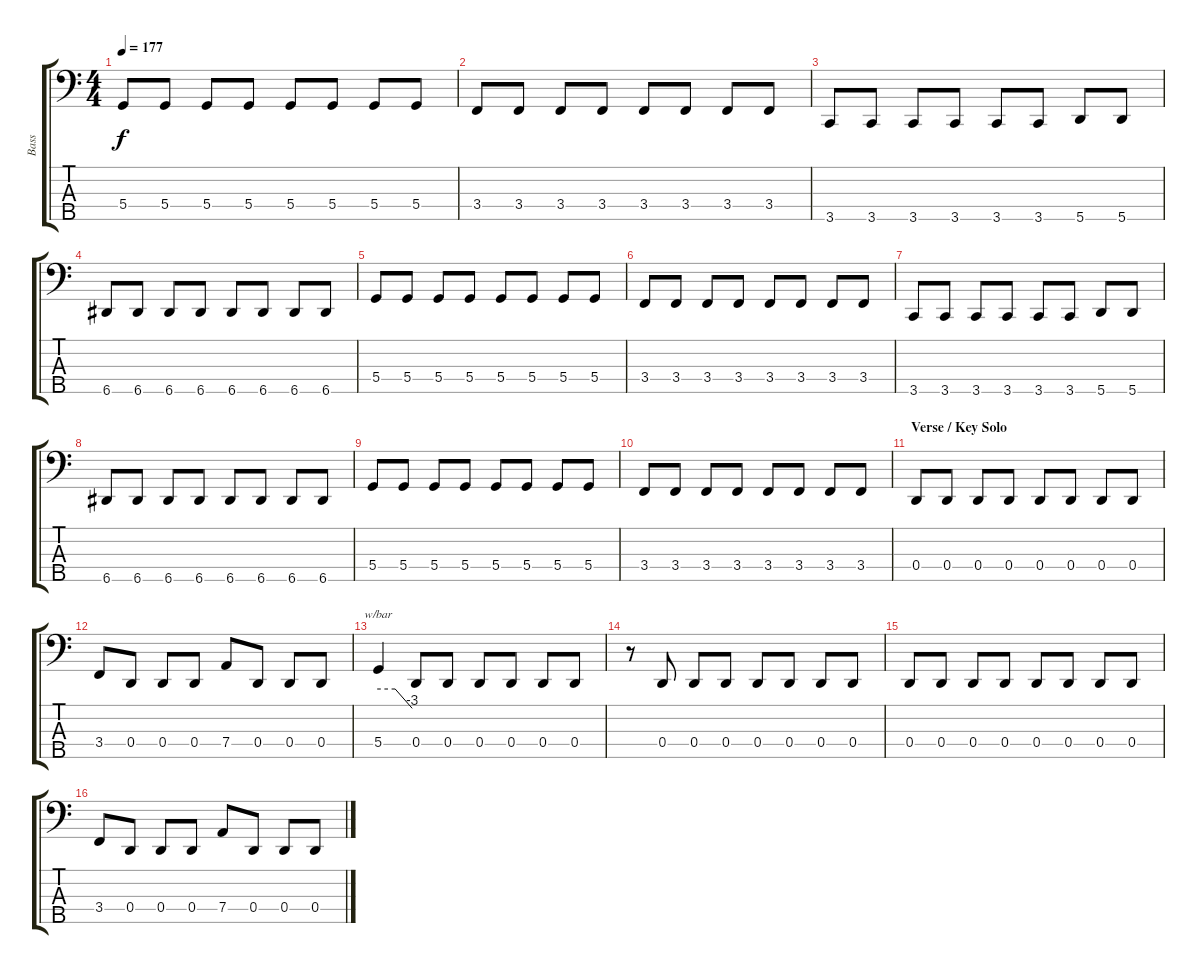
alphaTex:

\track ("Bass" "Bass") {instrument electricbasspick}
\staff {score tabs}
\tuning (F2 C2 G1 D1 A0) {hide}
\ts (4 4)
\tempo 177
\clef f4
\ks c
5.4.8{dy f} 5.4.8 5.4.8 5.4.8 5.4.8 5.4.8 5.4.8 5.4.8 |
3.4.8 3.4.8 3.4.8 3.4.8 3.4.8 3.4.8 3.4.8 3.4.8 |
3.5.8 3.5.8 3.5.8 3.5.8 3.5.8 3.5.8 5.5.8 5.5.8 |
6.5.8 6.5.8 6.5.8 6.5.8 6.5.8 6.5.8 6.5.8 6.5.8 |
5.4.8 5.4.8 5.4.8 5.4.8 5.4.8 5.4.8 5.4.8 5.4.8 |
3.4.8 3.4.8 3.4.8 3.4.8 3.4.8 3.4.8 3.4.8 3.4.8 |
3.5.8 3.5.8 3.5.8 3.5.8 3.5.8 3.5.8 5.5.8 5.5.8 |
6.5.8 6.5.8 6.5.8 6.5.8 6.5.8 6.5.8 6.5.8 6.5.8 |
5.4.8 5.4.8 5.4.8 5.4.8 5.4.8 5.4.8 5.4.8 5.4.8 |
3.4.8 3.4.8 3.4.8 3.4.8 3.4.8 3.4.8 3.4.8 3.4.8 |
\section ("" "Verse / Key Solo")
0.4.8 0.4.8 0.4.8 0.4.8 0.4.8 0.4.8 0.4.8 0.4.8 |
3.4.8 0.4.8 0.4.8 0.4.8 7.4.8 0.4.8 0.4.8 0.4.8 |
5.4.4{tbe (custom default 0 0 30 0 60 -12)} 0.4.8 0.4.8 0.4.8 0.4.8 0.4.8 0.4.8 |
r.8 0.4.8 0.4.8 0.4.8 0.4.8 0.4.8 0.4.8 0.4.8 |
0.4.8 0.4.8 0.4.8 0.4.8 0.4.8 0.4.8 0.4.8 0.4.8 |
3.4.8 0.4.8 0.4.8 0.4.8 7.4.8 0.4.8 0.4.8 0.4.8
